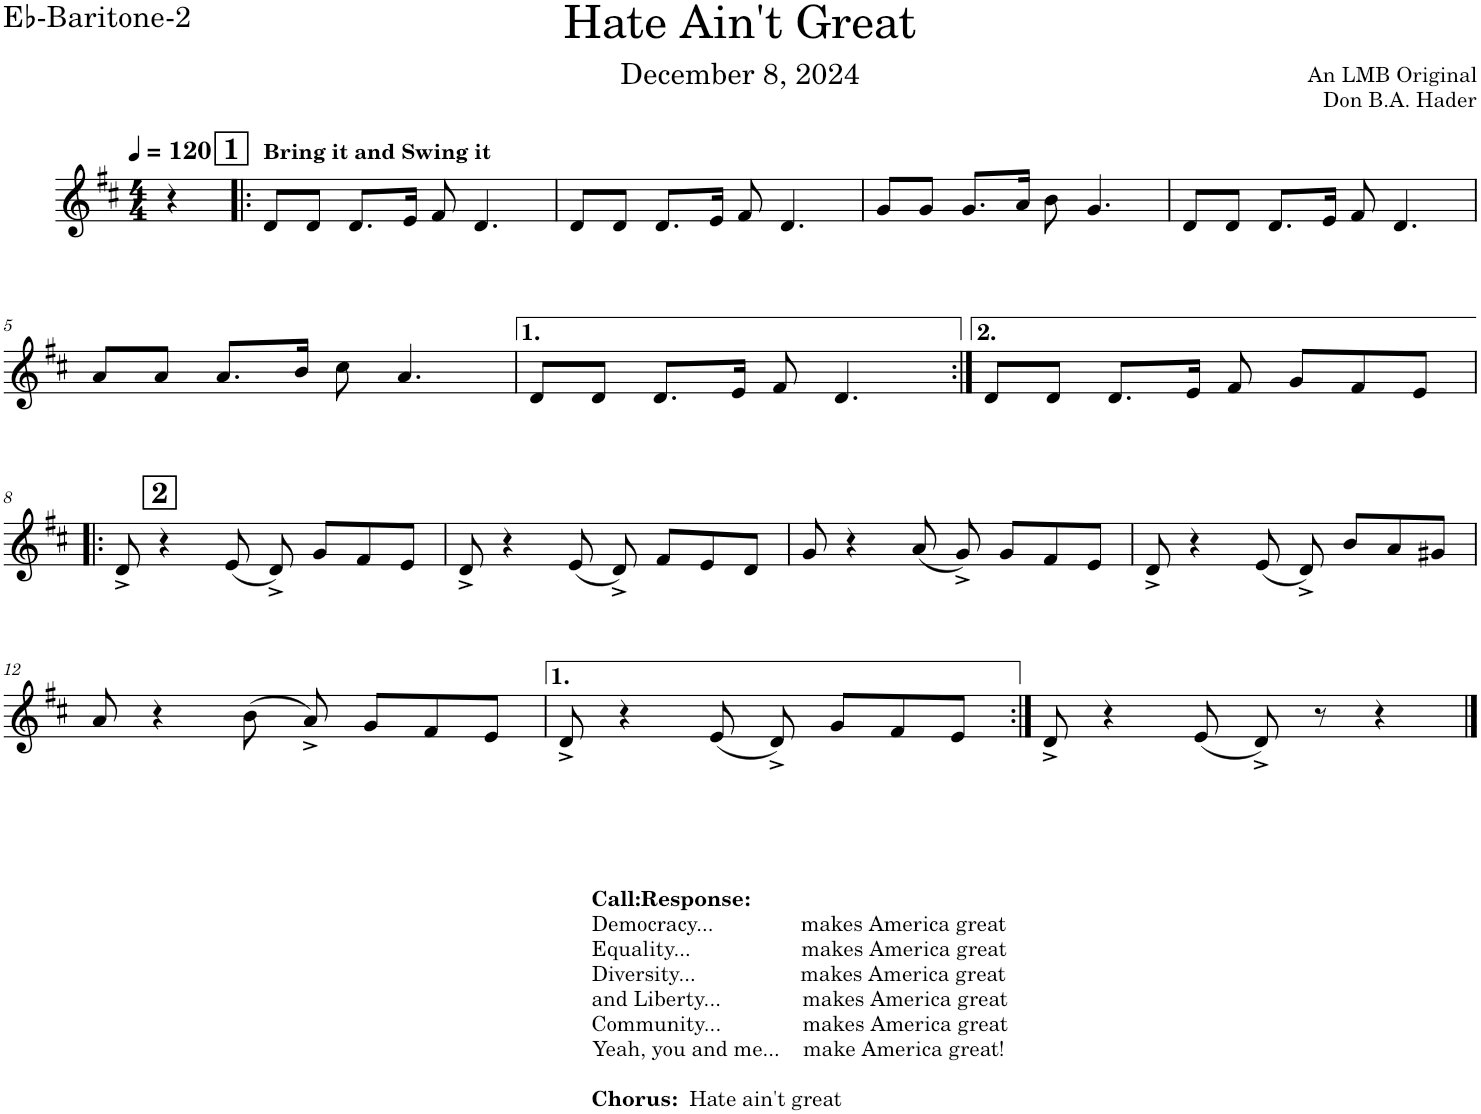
**kern
*part1
*staff1
*I"Eb Baritone 2
*I'Eb-Bari-2
*clefG2
*Trd12c21
*k[f#c#]
*M4/4
*MM120
=
4r
!!LO:REH:place=s1:a:B:cj:fs=14:t=1
=1!|:
!LO:TX:a:B:t=Bring it and Swing it
8d/L
8d/J
8.d/L
16e/Jk
8f#/
4.d/
=2
8d/L
8d/J
8.d/L
16e/Jk
8f#/
4.d/
=3
8g/L
8g/J
8.g/L
16a/Jk
8b\
4.g/
=4
8d/L
8d/J
8.d/L
16e/Jk
8f#/
4.d/
!!LO:LB:g=z
=5
8a/L
8a/J
8.a/L
16b/Jk
8cc#\
4.a/
=6
8d/L
8d/J
8.d/L
16e/Jk
8f#/
4.d/
=7:|!
8d/L
8d/J
8.d/L
16e/Jk
8f#/
8g/L
8f#/
8e/J
!!LO:LB:g=z
!!LO:REH:place=s1:a:B:cj:fs=14:t=2:qo=0.5
=8!|:
8d^/
4r
(8e/
8d^</)
8g/L
8f#/
8e/J
=9
8d^/
4r
(8e/
8d^</)
8f#/L
8e/
8d/J
=10
8g/
4r
(8a/
8g^/)
8g/L
8f#/
8e/J
=11
8d^/
4r
(8e/
8d^</)
8b/L
8a/
8g#X/J
!!LO:LB:g=z
=12
8a/
4r
(8b\
8a^/)
8g/L
8f#/
8e/J
=13
8d^/
4r
(8e/
8d^</)
8g/L
8f#/
8e/J
=14:|!
8d^/
4r
(8e/
8d^</)
8r
4r
==
*-
